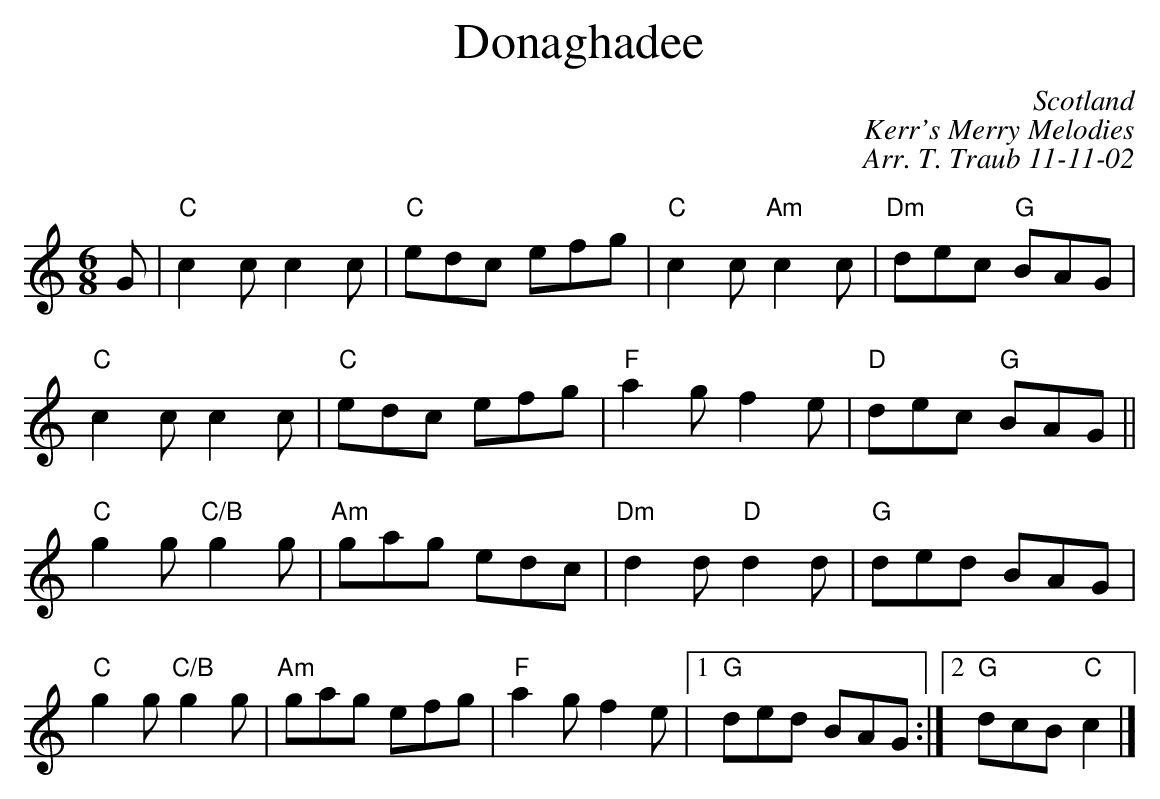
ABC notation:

X:1
T: Donaghadee
C: Scotland
C: Kerr's Merry Melodies
C: Arr. T. Traub 11-11-02
L: 1/8
M: 6/8
K: C
G|"C"c2 c c2 c|"C"edc efg|"C"c2 c "Am"c2 c|"Dm"dec "G"BAG|
"C"c2 c c2 c|"C"edc efg|"F"a2 g f2 e|"D"dec "G"BAG ||
"C"g2 g "C/B"g2 g|"Am"gag edc|"Dm"d2 d "D"d2 d|"G"ded BAG|
"C"g2 g "C/B"g2 g|"Am"gag efg|"F"a2 g f2 e|1 "G"ded BAG :|2 "G"dcB "C"c2 |]
